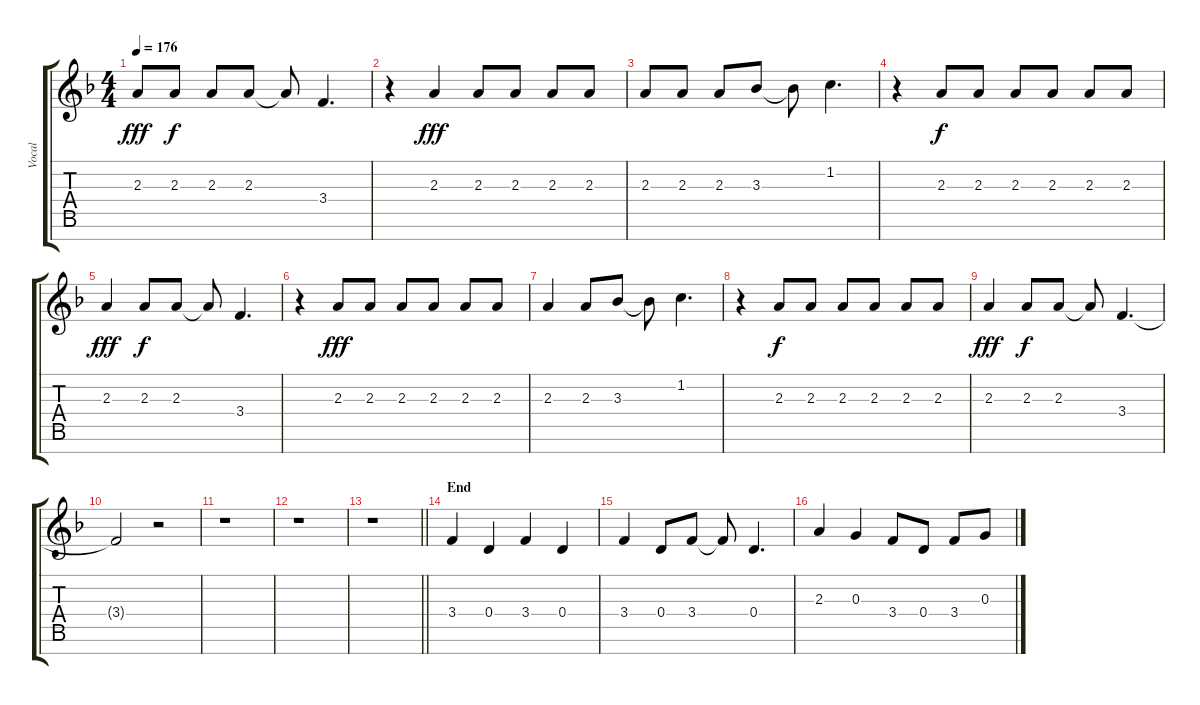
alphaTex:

\track ("Vocal" "Vocal") {instrument voiceoohs}
\staff {score tabs}
\tuning (E5 B4 G4 D4 A3 E3 B2) {hide}
\ts (4 4)
\tempo 176
\clef g2
\ks f
2.3.8{dy fff} 2.3.8{dy f} 2.3.8 2.3.8 2.3{t}.8 3.4.4{d} |
r.4 2.3.4{dy fff} 2.3.8 2.3.8 2.3.8 2.3.8 |
2.3.8 2.3.8 2.3.8 3.3.8 3.3{t}.8 1.2.4{d} |
r.4 2.3.8{dy f} 2.3.8 2.3.8 2.3.8 2.3.8 2.3.8 |
2.3.4{dy fff} 2.3.8{dy f} 2.3.8 2.3{t}.8 3.4.4{d} |
r.4 2.3.8{dy fff} 2.3.8 2.3.8 2.3.8 2.3.8 2.3.8 |
2.3.4 2.3.8 3.3.8 3.3{t}.8 1.2.4{d} |
r.4 2.3.8{dy f} 2.3.8 2.3.8 2.3.8 2.3.8 2.3.8 |
2.3.4{dy fff} 2.3.8{dy f} 2.3.8 2.3{t}.8 3.4.4{d} |
3.4{t}.2 r.2 |
r.1 |
r.1 |
\barLineRight lightlight
r.1 |
\section ("" "End")
3.4.4 0.4.4 3.4.4 0.4.4 |
3.4.4 0.4.8 3.4.8 3.4{t}.8 0.4.4{d} |
2.3.4 0.3.4 3.4.8 0.4.8 3.4.8 0.3.8
